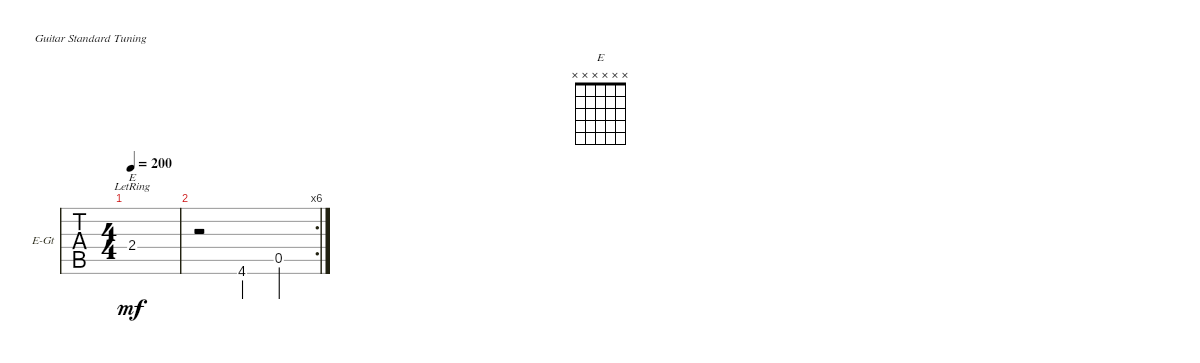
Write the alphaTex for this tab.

\defaultSystemsLayout 4
\bracketExtendMode groupsimilarinstruments
\firstSystemTrackNameOrientation horizontal
\otherSystemsTrackNameOrientation horizontal
\track ("flat picking Guitar" "E-Gt") {instrument electricguitarclean}
\staff {tabs}
\tuning (E4 B3 G3 D3 A2 E2)
\chord ("E" x x x x x x)
\ts (4 4)
\tempo 200
\clef g2
\ks c
2.4{lr}.1{ch "E" dy mf} |
\rc 6
r.2 4.6.4 0.5.4
